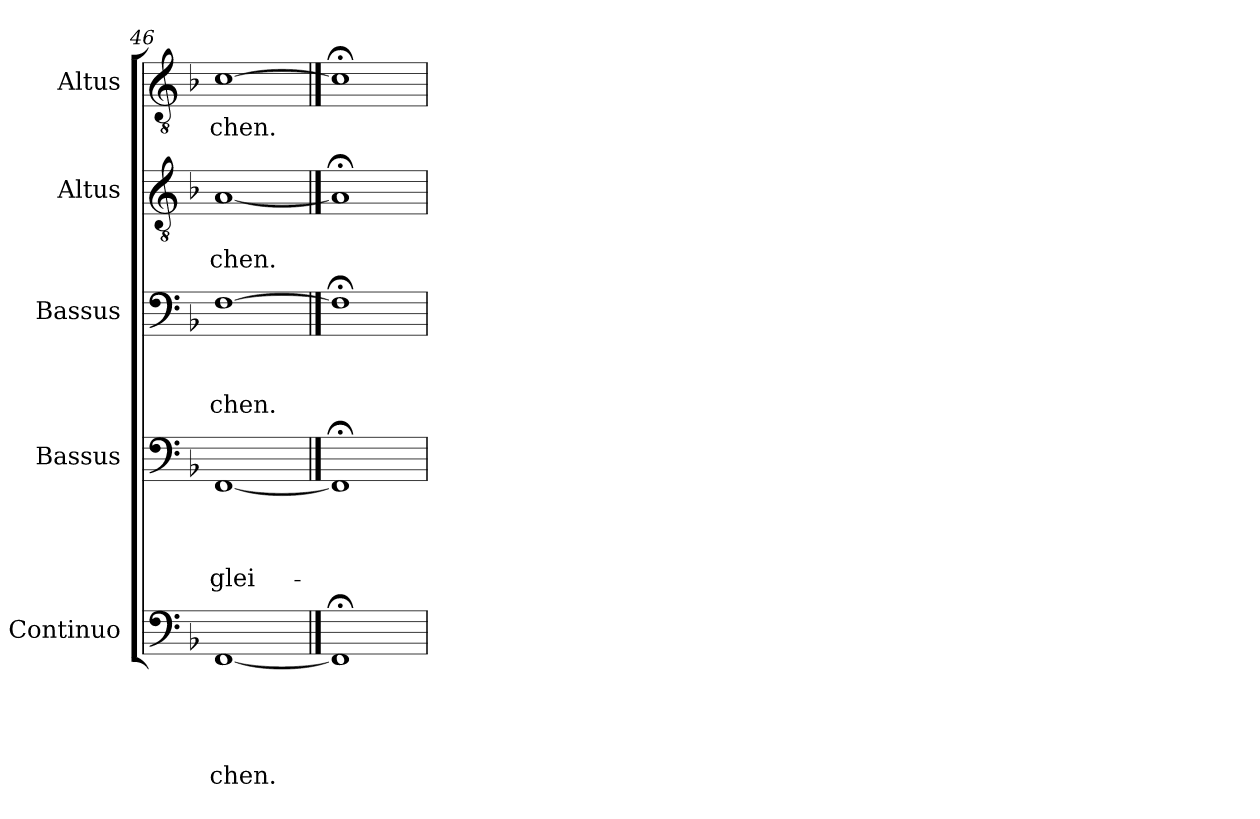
**kern	**text	**text	**text	**text	**text	**kern	**text	**text	**text	**text	**kern	**text	**text	**text	**kern	**text	**text	**kern	**text
*part5	*part5	*part5	*part5	*part5	*part5	*part4	*part4	*part4	*part4	*part4	*part3	*part3	*part3	*part3	*part2	*part2	*part2	*part1	*part1
*staff5	*staff5	*staff5	*staff5	*staff5	*staff5	*staff4	*staff4	*staff4	*staff4	*staff4	*staff3	*staff3	*staff3	*staff3	*staff2	*staff2	*staff2	*staff1	*staff1
*I"Continuo	*	*	*	*	*	*I"Bassus	*	*	*	*	*I"Bassus	*	*	*	*I"Altus	*	*	*I"Altus	*
*clefF4	*	*	*	*	*	*clefF4	*	*	*	*	*clefF4	*	*	*	*clefGv2	*	*	*clefGv2	*
*k[b-]	*	*	*	*	*	*k[b-]	*	*	*	*	*k[b-]	*	*	*	*k[b-]	*	*	*k[b-]	*
*F:	*	*	*	*	*	*F:	*	*	*	*	*F:	*	*	*	*F:	*	*	*F:	*
=46	=46	=46	=46	=46	=46	=46	=46	=46	=46	=46	=46	=46	=46	=46	=46	=46	=46	=46	=46
!	!	!	!	!	!LO:LY:b	!	!	!	!	!LO:LY:b	!	!	!	!LO:LY:b	!	!	!LO:LY:b	!	!LO:LY:b
[1FF	.	.	.	.	-chen.	[1FF	.	.	.	glei-	[1F	.	.	-chen.	[1A	.	-chen.	[1c	-chen.
==47	==47	==47	==47	==47	==47	==47	==47	==47	==47	==47	==47	==47	==47	==47	==47	==47	==47	==47	==47
1FF;]	.	.	.	.	.	1FF;]	.	.	.	.	1F;]	.	.	.	1A;]	.	.	1c;]	.
=	=	=	=	=	=	=	=	=	=	=	=	=	=	=	=	=	=	=	=
*-	*-	*-	*-	*-	*-	*-	*-	*-	*-	*-	*-	*-	*-	*-	*-	*-	*-	*-	*-
